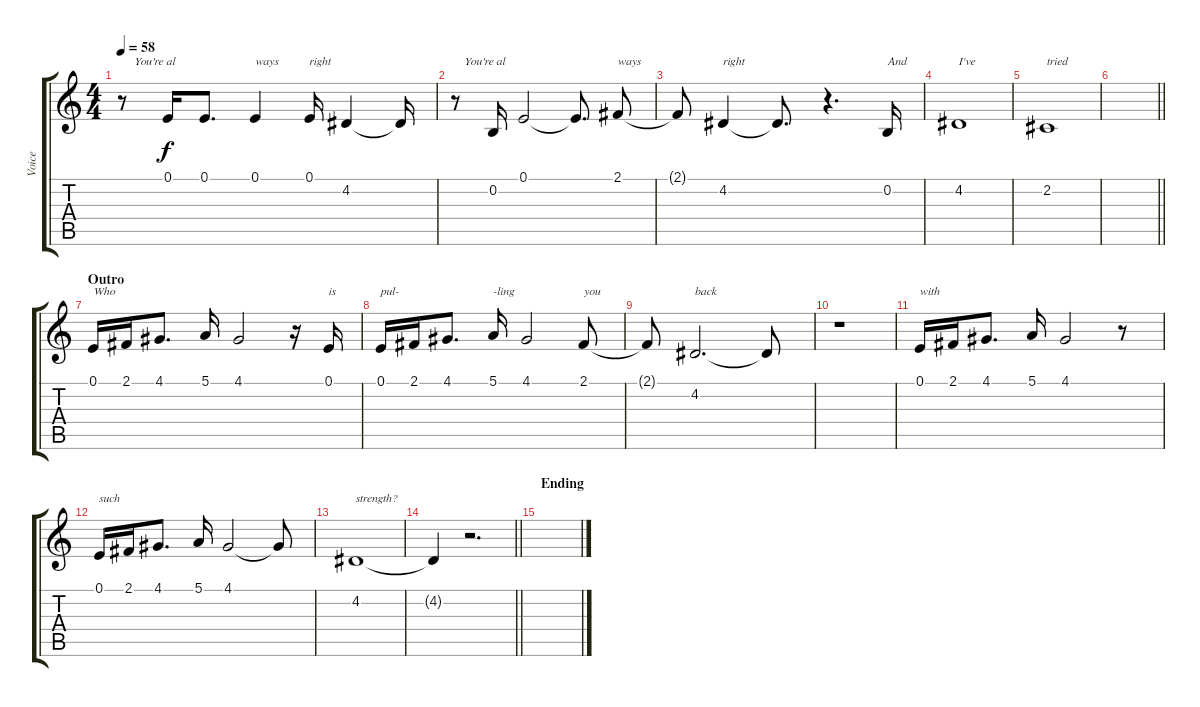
\track ("Voice " "Voice ") {instrument synthvoice}
\staff {score tabs}
\tuning (E4 B3 G3 D3 A2 E2) {hide}
\ts (4 4)
\tempo 58
\clef g2
\ks c
r.8{txt "    You're al" dy f} 0.1.16 0.1.8{d} 0.1.4{txt "ways"} 0.1.16{txt "right"} 4.2.4 4.2{t}.16 |
r.8{txt "   You're al"} 0.2.16 0.1.2 0.1{t}.8{d} 2.1.8{txt "ways"} |
2.1{t}.8 4.2.4{txt "right"} 4.2{t}.8{d} r.4{d} 0.2.16{txt "And"} |
4.2.1{txt "I've"} |
2.2.1{txt "tried"} |
\barLineRight lightlight
|
\section ("" "Outro")
0.1.16{txt "Who"} 2.1.16 4.1.8{d} 5.1.16 4.1.2 r.16 0.1.16{txt "is"} |
0.1.16{txt "pul-"} 2.1.16 4.1.8{d} 5.1.16{txt "-ling"} 4.1.2 2.1.8{txt "you"} |
2.1{t}.8 4.2.2{d txt "back"} 4.2{t}.8 |
r.1 |
0.1.16{txt "with"} 2.1.16 4.1.8{d} 5.1.16 4.1.2 r.8 |
0.1.16{txt "such"} 2.1.16 4.1.8{d} 5.1.16 4.1.2 4.1{t}.8 |
4.2.1{txt "strength?"} |
\barLineRight lightlight
4.2{t}.4 r.2{d} |
\section ("" "Ending")
